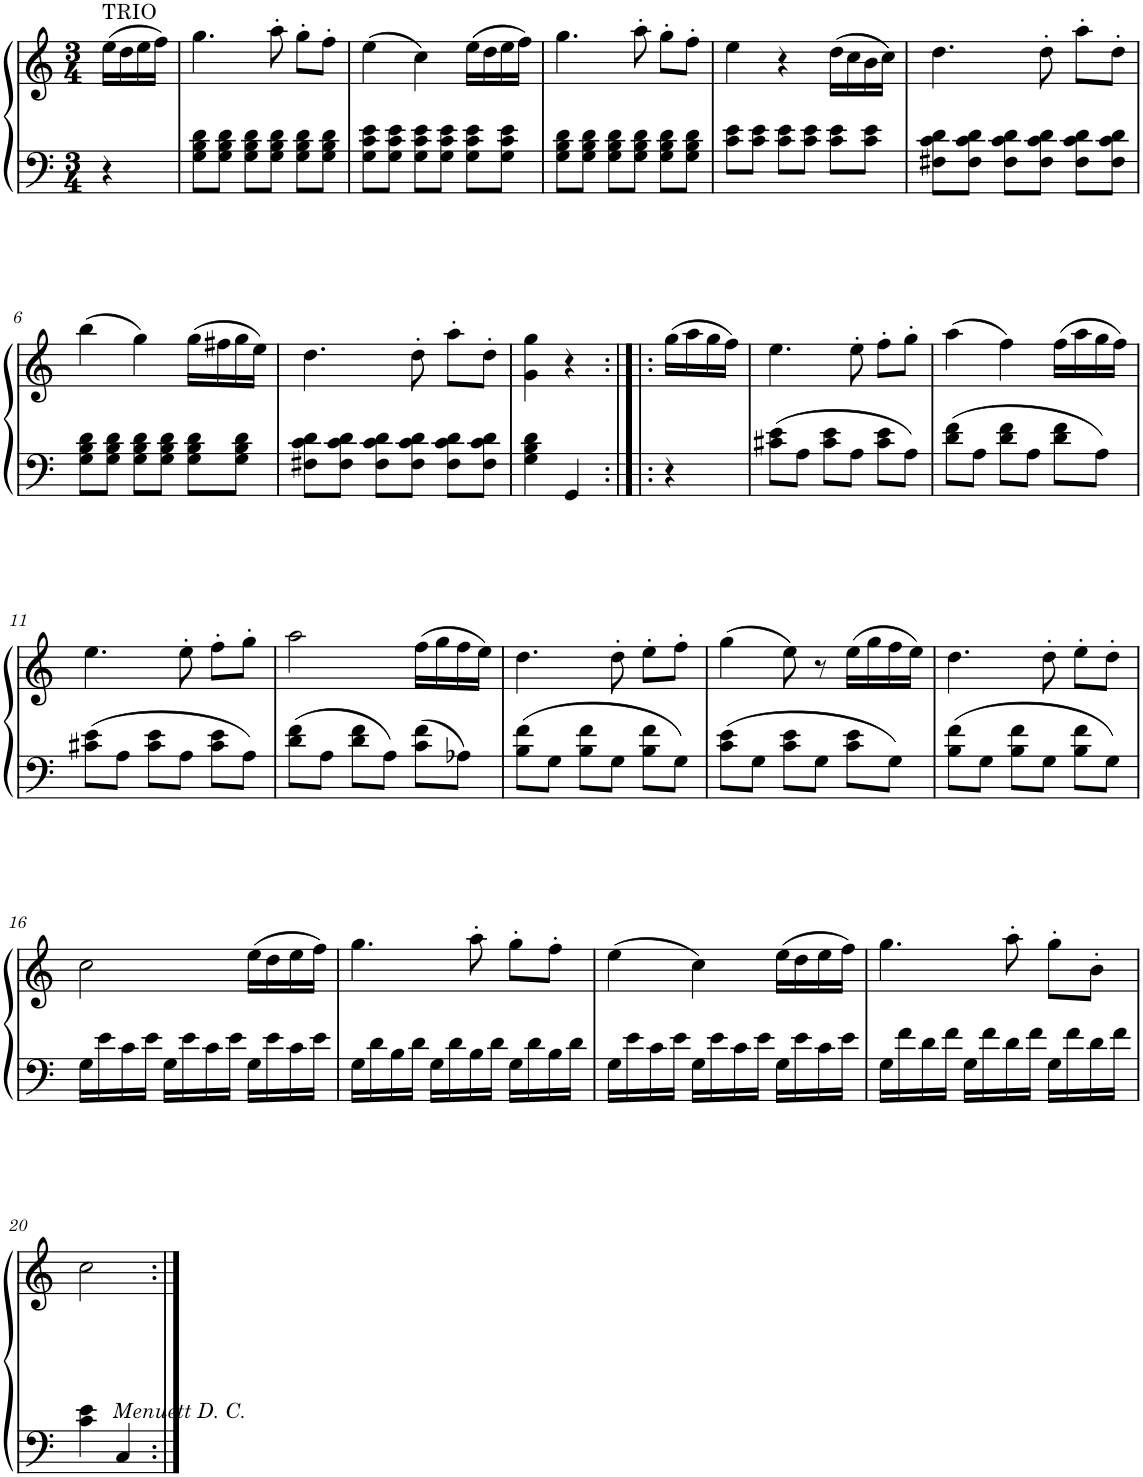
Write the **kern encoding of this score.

**kern	**kern
*part1	*part1
*staff2	*staff1
*I"Piano	*
*I'Pno.	*
*clefF4	*clefG2
*k[]	*k[]
*M3/4	*M3/4
=	=
!	!LO:TX:a:t=TRIO
4r	(16ee\LL
.	16dd\
.	16ee\
.	16ff\JJ)
=1	=1
8G\ 8B\ 8d\L	4.gg\
8G\ 8B\ 8d\J	.
8G\ 8B\ 8d\L	.
8G\ 8B\ 8d\J	8aa'\
8G\ 8B\ 8d\L	8gg'\L
8G\ 8B\ 8d\J	8ff'\J
=2	=2
8G\ 8c\ 8e\L	(4ee\
8G\ 8c\ 8e\J	.
8G\ 8c\ 8e\L	4cc\)
8G\ 8c\ 8e\J	.
8G\ 8c\ 8e\L	(16ee\LL
.	16dd\
8G\ 8c\ 8e\J	16ee\
.	16ff\JJ)
=3	=3
8G\ 8B\ 8d\L	4.gg\
8G\ 8B\ 8d\J	.
8G\ 8B\ 8d\L	.
8G\ 8B\ 8d\J	8aa'\
8G\ 8B\ 8d\L	8gg'\L
8G\ 8B\ 8d\J	8ff'\J
=4	=4
8c\ 8e\L	4ee\
8c\ 8e\J	.
8c\ 8e\L	4r
8c\ 8e\J	.
8c\ 8e\L	(16dd\LL
.	16cc\
8c\ 8e\J	16b\
.	16cc\JJ)
=5	=5
8F#X\ 8c\ 8d\L	4.dd\
8F#\ 8c\ 8d\J	.
8F#\ 8c\ 8d\L	.
8F#\ 8c\ 8d\J	8dd'\
8F#\ 8c\ 8d\L	8aa'\L
8F#\ 8c\ 8d\J	8dd'\J
!!LO:LB:g=z
=6	=6
8G\ 8B\ 8d\L	(4bb\
8G\ 8B\ 8d\J	.
8G\ 8B\ 8d\L	4gg\)
8G\ 8B\ 8d\J	.
8G\ 8B\ 8d\L	(16gg\LL
.	16ff#X\
8G\ 8B\ 8d\J	16gg\
.	16ee\JJ)
=7	=7
8F#X\ 8c\ 8d\L	4.dd\
8F#\ 8c\ 8d\J	.
8F#\ 8c\ 8d\L	.
8F#\ 8c\ 8d\J	8dd'\
8F#\ 8c\ 8d\L	8aa'\L
8F#\ 8c\ 8d\J	8dd'\J
=8	=8
4G\ 4B\ 4d\	4g\ 4gg\
4GG/	4r
=8X1:|!|:	=8X1:|!|:
4r	(16gg\LL
.	16aa\
.	16gg\
.	16ff\JJ)
=9	=9
8c#X\ 8e\L	4.ee\
8A\J	.
8c#\ 8e\L	.
8A\J	8ee'\
8c#\ 8e\L	8ff'\L
8A\J	8gg'\J
=10	=10
8d\ 8f\L	(4aa\
8A\J	.
8d\ 8f\L	4ff\)
8A\J	.
8d\ 8f\L	(16ff\LL
.	16aa\
8A\J	16gg\
.	16ff\JJ)
!!LO:LB:g=z
=11	=11
8c#X\ 8e\L	4.ee\
8A\J	.
8c#\ 8e\L	.
8A\J	8ee'\
8c#\ 8e\L	8ff'\L
8A\J	8gg'\J
=12	=12
8d\ 8f\L	2aa\
8A\J	.
8d\ 8f\L	.
8A\J	.
8c\ 8f\L	(16ff\LL
.	16gg\
8A-X\J	16ff\
.	16ee\JJ)
=13	=13
8B\ 8f\L	4.dd\
8G\J	.
8B\ 8f\L	.
8G\J	8dd'\
8B\ 8f\L	8ee'\L
8G\J	8ff'\J
=14	=14
8c\ 8e\L	(4gg\
8G\J	.
8c\ 8e\L	8ee\)
8G\J	8r
8c\ 8e\L	(16ee\LL
.	16gg\
8G\J	16ff\
.	16ee\JJ)
=15	=15
8B\ 8f\L	4.dd\
8G\J	.
8B\ 8f\L	.
8G\J	8dd'\
8B\ 8f\L	8ee'\L
8G\J	8dd'\J
!!LO:LB:g=z
=16	=16
16G\LL	2cc\
16e\	.
16c\	.
16e\JJ	.
16G\LL	.
16e\	.
16c\	.
16e\JJ	.
16G\LL	(16ee\LL
16e\	16dd\
16c\	16ee\
16e\JJ	16ff\JJ)
=17	=17
16G\LL	4.gg\
16d\	.
16B\	.
16d\JJ	.
16G\LL	.
16d\	.
16B\	8aa'\
16d\JJ	.
16G\LL	8gg'\L
16d\	.
16B\	8ff'\J
16d\JJ	.
=18	=18
16G\LL	(4ee\
16e\	.
16c\	.
16e\JJ	.
16G\LL	4cc\)
16e\	.
16c\	.
16e\JJ	.
16G\LL	(16ee\LL
16e\	16dd\
16c\	16ee\
16e\JJ	16ff\JJ)
=19	=19
16G\LL	4.gg\
16f\	.
16d\	.
16f\JJ	.
16G\LL	.
16f\	.
16d\	8aa'\
16f\JJ	.
16G\LL	8gg'\L
16f\	.
16d\	8b'\J
16f\JJ	.
!!LO:LB:g=z
=20	=20
*	*^
4c\ 4e\	2cc\	4ryy
!	!	!LO:TX:b:i:t=Menuett D. C.
4C/	.	4ryy
*	*v	*v
=:|!	=:|!
*-	*-
